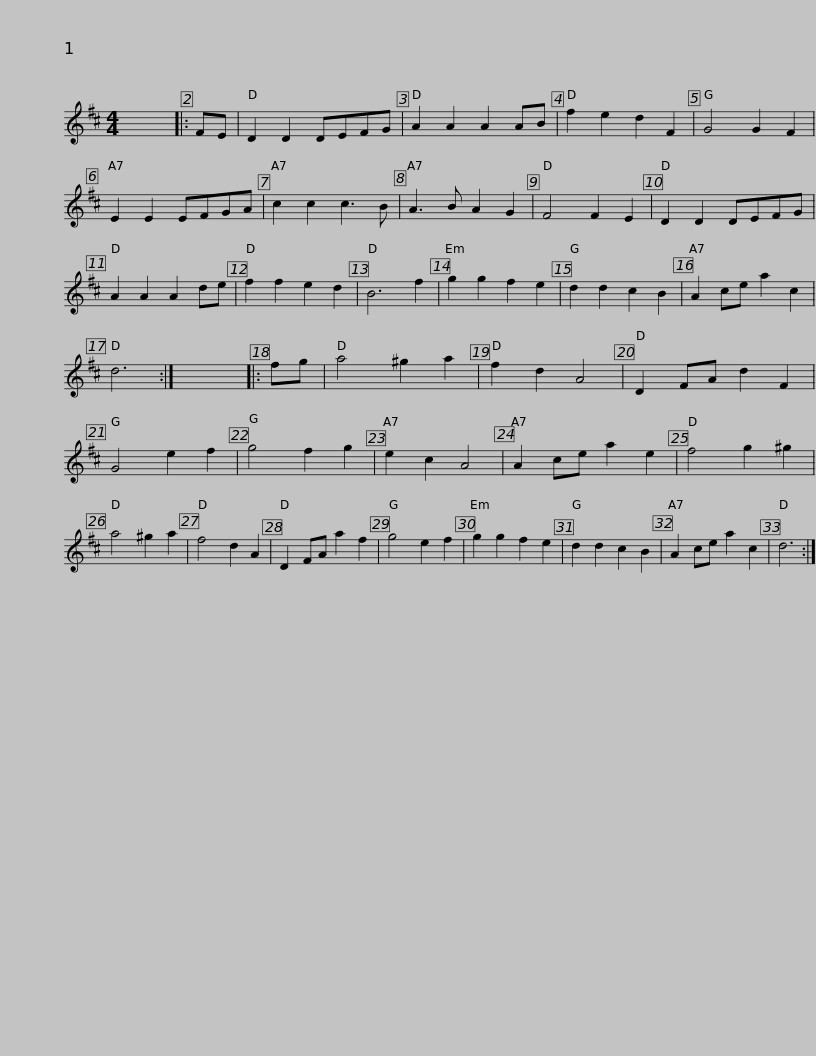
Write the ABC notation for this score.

X:1
L:1/8
M:4/4
I:linebreak $
K:D
V:1 treble
V:1
 x8 |: FE | D2 D2 DEFG | A2 A2 A2 AB | f2 e2 d2 F2 | %5
 G4 G2 F2 | E2 E2 EFGA | c2 c2 c3 B | A3 B A2 G2 | F4 F2 E2 |$ %10
 D2 D2 DEFG | A2 A2 A2 de | f2 f2 e2 d2 | B6 f2 | g2 g2 f2 e2 | %15
 d2 d2 c2 B2 | A2 ce a2 c2 | d6 :|$ x8 |: fg | %20
 a4 ^g2 a2 | f2 d2 A4 | D2 FA d2 F2 | G4 e2 f2 | g4 f2 g2 | %25
 e2 c2 A4 | A2 ce a2 e2 | f4 g2 ^g2 |$ a4 ^g2 a2 | f4 d2 A2 | %30
 D2 FA a2 f2 | g4 e2 f2 | g2 g2 f2 e2 | d2 d2 c2 B2 | A2 ce a2 c2 | %35
 d6 :| %36
